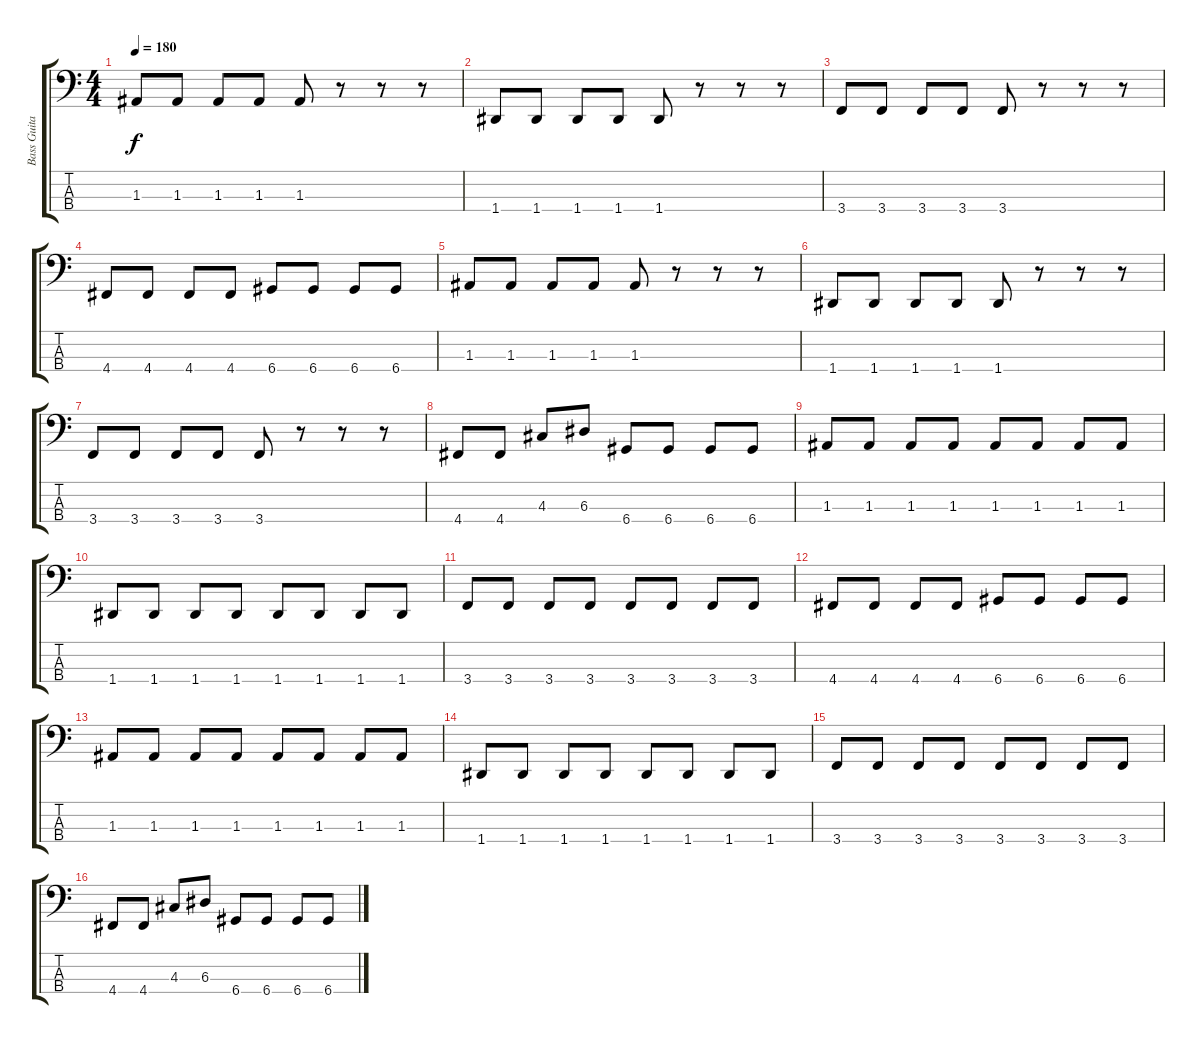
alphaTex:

\track ("Bass Guitarist" "Bass Guita") {instrument electricbassfinger}
\staff {score tabs}
\tuning (G2 D2 A1 D1) {hide}
\ts (4 4)
\tempo 180
\clef f4
\ks c
1.3.8{dy f} 1.3.8 1.3.8 1.3.8 1.3.8 r.8 r.8 r.8 |
1.4.8 1.4.8 1.4.8 1.4.8 1.4.8 r.8 r.8 r.8 |
3.4.8 3.4.8 3.4.8 3.4.8 3.4.8 r.8 r.8 r.8 |
4.4.8 4.4.8 4.4.8 4.4.8 6.4.8 6.4.8 6.4.8 6.4.8 |
1.3.8 1.3.8 1.3.8 1.3.8 1.3.8 r.8 r.8 r.8 |
1.4.8 1.4.8 1.4.8 1.4.8 1.4.8 r.8 r.8 r.8 |
3.4.8 3.4.8 3.4.8 3.4.8 3.4.8 r.8 r.8 r.8 |
4.4.8 4.4.8 4.3.8 6.3.8 6.4.8 6.4.8 6.4.8 6.4.8 |
1.3.8 1.3.8 1.3.8 1.3.8 1.3.8 1.3.8 1.3.8 1.3.8 |
1.4.8 1.4.8 1.4.8 1.4.8 1.4.8 1.4.8 1.4.8 1.4.8 |
3.4.8 3.4.8 3.4.8 3.4.8 3.4.8 3.4.8 3.4.8 3.4.8 |
4.4.8 4.4.8 4.4.8 4.4.8 6.4.8 6.4.8 6.4.8 6.4.8 |
1.3.8 1.3.8 1.3.8 1.3.8 1.3.8 1.3.8 1.3.8 1.3.8 |
1.4.8 1.4.8 1.4.8 1.4.8 1.4.8 1.4.8 1.4.8 1.4.8 |
3.4.8 3.4.8 3.4.8 3.4.8 3.4.8 3.4.8 3.4.8 3.4.8 |
4.4.8 4.4.8 4.3.8 6.3.8 6.4.8 6.4.8 6.4.8 6.4.8
